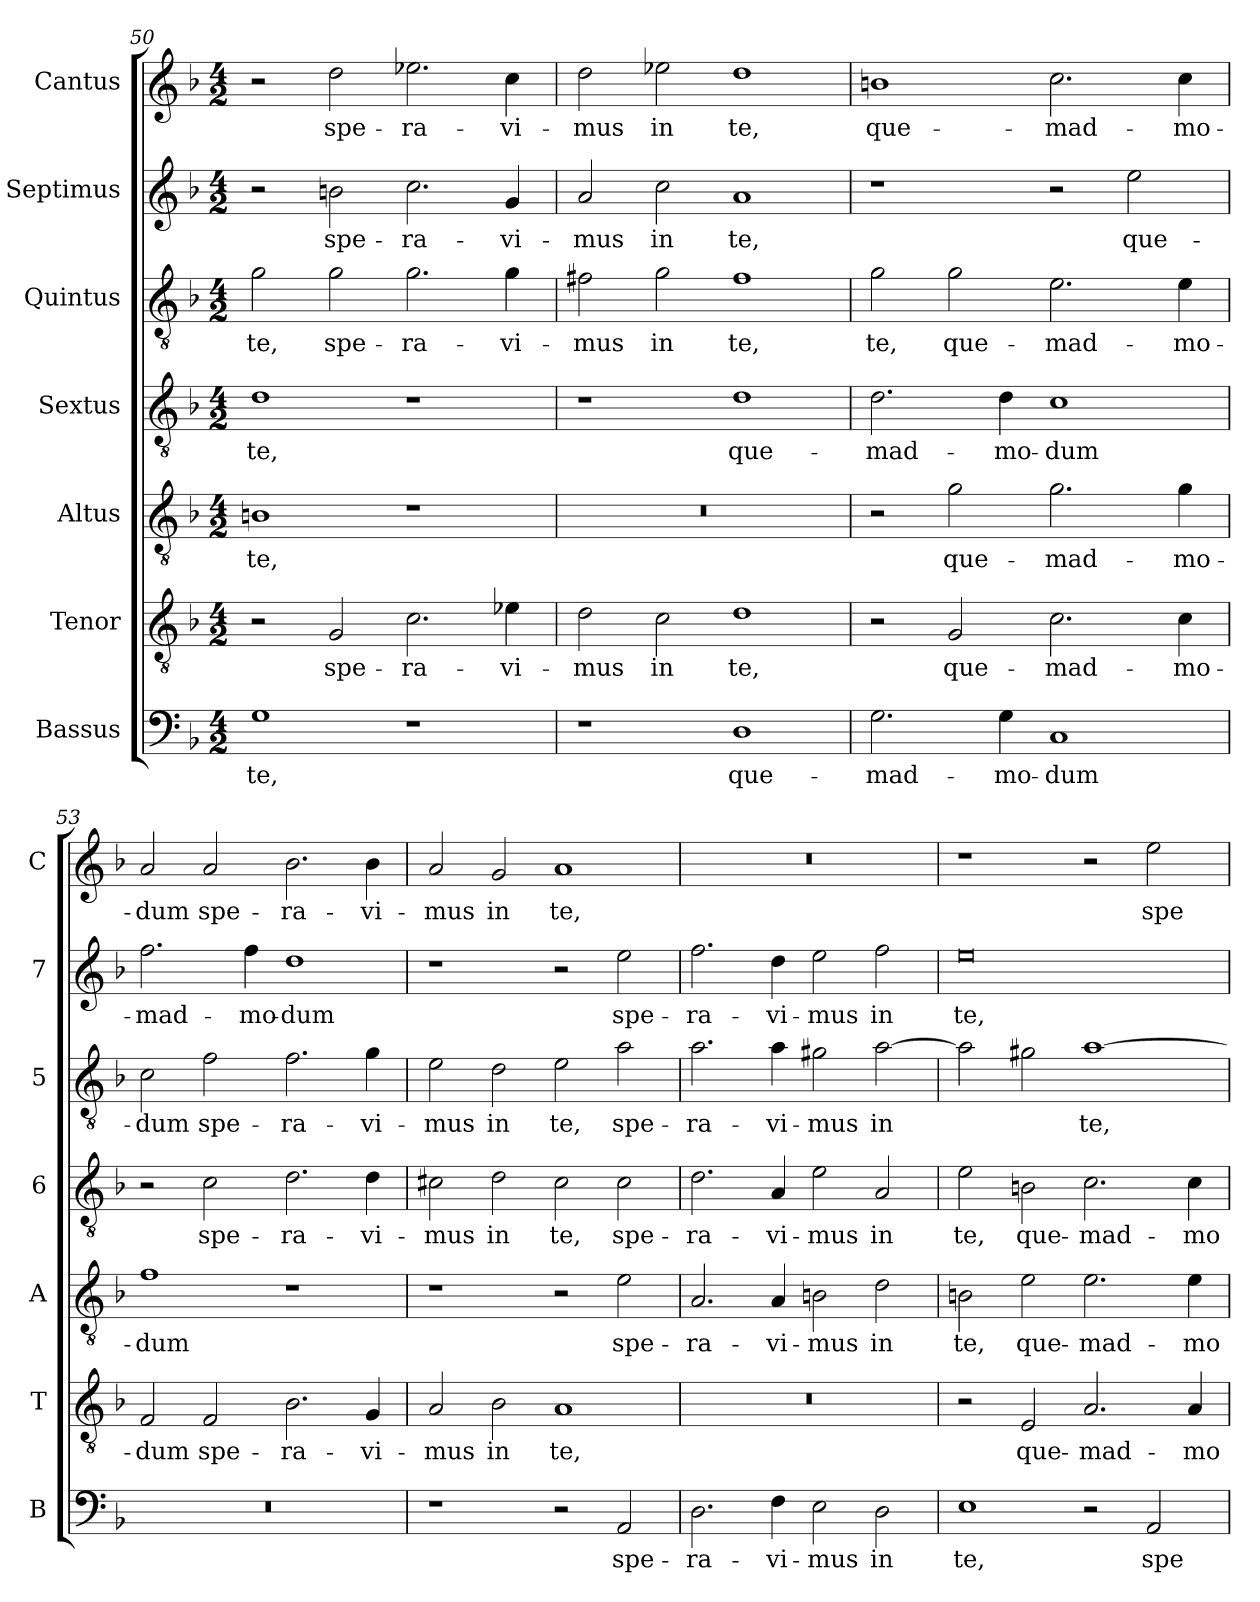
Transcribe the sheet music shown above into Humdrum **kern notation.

**kern	**text	**kern	**text	**kern	**text	**kern	**text	**kern	**text	**kern	**text	**kern	**text
*part7	*part7	*part6	*part6	*part5	*part5	*part4	*part4	*part3	*part3	*part2	*part2	*part1	*part1
*staff7	*staff7	*staff6	*staff6	*staff5	*staff5	*staff4	*staff4	*staff3	*staff3	*staff2	*staff2	*staff1	*staff1
*I"Bassus	*	*I"Tenor	*	*I"Altus	*	*I"Sextus	*	*I"Quintus	*	*I"Septimus	*	*I"Cantus	*
*I'B	*	*I'T	*	*I'A	*	*I'6	*	*I'5	*	*I'7	*	*I'C	*
*clefF4	*	*clefGv2	*	*clefGv2	*	*clefGv2	*	*clefGv2	*	*clefG2	*	*clefG2	*
*k[b-]	*	*k[b-]	*	*k[b-]	*	*k[b-]	*	*k[b-]	*	*k[b-]	*	*k[b-]	*
*F:	*	*F:	*	*F:	*	*F:	*	*F:	*	*F:	*	*F:	*
*M4/2	*	*M4/2	*	*M4/2	*	*M4/2	*	*M4/2	*	*M4/2	*	*M4/2	*
=50	=50	=50	=50	=50	=50	=50	=50	=50	=50	=50	=50	=50	=50
!	!LO:LY:b	!	!	!	!LO:LY:b	!	!LO:LY:b	!	!LO:LY:b	!	!	!	!
1G	te,	2r	.	1Bn	te,	1d	te,	2g\	te,	2r	.	2r	.
!	!	!	!LO:LY:b	!	!	!	!	!	!LO:LY:b	!	!LO:LY:b	!	!LO:LY:b
.	.	2G/	spe-	.	.	.	.	2g\	spe-	2bn\	spe-	2dd\	spe-
!	!	!	!LO:LY:b	!	!	!	!	!	!LO:LY:b	!	!LO:LY:b	!	!LO:LY:b
1r	.	2.c\	-ra-	1r	.	1r	.	2.g\	-ra-	2.cc\	-ra-	2.ee-X\	-ra-
!	!	!	!LO:LY:b	!	!	!	!	!	!LO:LY:b	!	!LO:LY:b	!	!LO:LY:b
.	.	4e-X\	-vi-	.	.	.	.	4g\	-vi-	4g/	-vi-	4cc\	-vi-
=51	=51	=51	=51	=51	=51	=51	=51	=51	=51	=51	=51	=51	=51
!	!	!	!LO:LY:b	!	!	!	!	!	!LO:LY:b	!	!LO:LY:b	!	!LO:LY:b
1r	.	2d\	-mus	0r	.	1r	.	2f#X\	-mus	2a/	-mus	2dd\	-mus
!	!	!	!LO:LY:b	!	!	!	!	!	!LO:LY:b	!	!LO:LY:b	!	!LO:LY:b
.	.	2c\	in	.	.	.	.	2g\	in	2cc\	in	2ee-X\	in
!	!LO:LY:b	!	!LO:LY:b	!	!	!	!LO:LY:b	!	!LO:LY:b	!	!LO:LY:b	!	!LO:LY:b
1D	que-	1d	te,	.	.	1d	que-	1f#	te,	1a	te,	1dd	te,
=52	=52	=52	=52	=52	=52	=52	=52	=52	=52	=52	=52	=52	=52
!	!LO:LY:b	!	!	!	!	!	!LO:LY:b	!	!LO:LY:b	!	!	!	!LO:LY:b
2.G\	-mad-	2r	.	2r	.	2.d\	-mad-	2g\	te,	1r	.	1bn	que-
!	!	!	!LO:LY:b	!	!LO:LY:b	!	!	!	!LO:LY:b	!	!	!	!
.	.	2G/	que-	2g\	que-	.	.	2g\	que-	.	.	.	.
!	!LO:LY:b	!	!	!	!	!	!LO:LY:b	!	!	!	!	!	!
4G\	-mo-	.	.	.	.	4d\	-mo-	.	.	.	.	.	.
!	!LO:LY:b	!	!LO:LY:b	!	!LO:LY:b	!	!LO:LY:b	!	!LO:LY:b	!	!	!	!LO:LY:b
1C	-dum	2.c\	-mad-	2.g\	-mad-	1c	-dum	2.e\	-mad-	2r	.	2.cc\	-mad-
!	!	!	!	!	!	!	!	!	!	!	!LO:LY:b	!	!
.	.	.	.	.	.	.	.	.	.	2ee\	que-	.	.
!	!	!	!LO:LY:b	!	!LO:LY:b	!	!	!	!LO:LY:b	!	!	!	!LO:LY:b
.	.	4c\	-mo-	4g\	-mo-	.	.	4e\	-mo-	.	.	4cc\	-mo-
=53	=53	=53	=53	=53	=53	=53	=53	=53	=53	=53	=53	=53	=53
!	!	!	!LO:LY:b	!	!LO:LY:b	!	!	!	!LO:LY:b	!	!LO:LY:b	!	!LO:LY:b
0r	.	2F/	-dum	1f	-dum	2r	.	2c\	-dum	2.ff\	-mad-	2a/	-dum
!	!	!	!LO:LY:b	!	!	!	!LO:LY:b	!	!LO:LY:b	!	!	!	!LO:LY:b
.	.	2F/	spe-	.	.	2c\	spe-	2f\	spe-	.	.	2a/	spe-
!	!	!	!	!	!	!	!	!	!	!	!LO:LY:b	!	!
.	.	.	.	.	.	.	.	.	.	4ff\	-mo-	.	.
!	!	!	!LO:LY:b	!	!	!	!LO:LY:b	!	!LO:LY:b	!	!LO:LY:b	!	!LO:LY:b
.	.	2.B-\	-ra-	1r	.	2.d\	-ra-	2.f\	-ra-	1dd	-dum	2.b-\	-ra-
!	!	!	!LO:LY:b	!	!	!	!LO:LY:b	!	!LO:LY:b	!	!	!	!LO:LY:b
.	.	4G/	-vi-	.	.	4d\	-vi-	4g\	-vi-	.	.	4b-\	-vi-
=54	=54	=54	=54	=54	=54	=54	=54	=54	=54	=54	=54	=54	=54
!	!	!	!LO:LY:b	!	!	!	!LO:LY:b	!	!LO:LY:b	!	!	!	!LO:LY:b
1r	.	2A/	-mus	1r	.	2c#X\	-mus	2e\	-mus	1r	.	2a/	-mus
!	!	!	!LO:LY:b	!	!	!	!LO:LY:b	!	!LO:LY:b	!	!	!	!LO:LY:b
.	.	2B-\	in	.	.	2d\	in	2d\	in	.	.	2g/	in
!	!	!	!LO:LY:b	!	!	!	!LO:LY:b	!	!LO:LY:b	!	!	!	!LO:LY:b
2r	.	1A	te,	2r	.	2c#\	te,	2e\	te,	2r	.	1a	te,
!	!LO:LY:b	!	!	!	!LO:LY:b	!	!LO:LY:b	!	!LO:LY:b	!	!LO:LY:b	!	!
2AA/	spe-	.	.	2e\	spe-	2c#\	spe-	2a\	spe-	2ee\	spe-	.	.
=55	=55	=55	=55	=55	=55	=55	=55	=55	=55	=55	=55	=55	=55
!	!LO:LY:b	!	!	!	!LO:LY:b	!	!LO:LY:b	!	!LO:LY:b	!	!LO:LY:b	!	!
2.D\	-ra-	0r	.	2.A/	-ra-	2.d\	-ra-	2.a\	-ra-	2.ff\	-ra-	0r	.
!	!LO:LY:b	!	!	!	!LO:LY:b	!	!LO:LY:b	!	!LO:LY:b	!	!LO:LY:b	!	!
4F\	-vi-	.	.	4A/	-vi-	4A/	-vi-	4a\	-vi-	4dd\	-vi-	.	.
!	!LO:LY:b	!	!	!	!LO:LY:b	!	!LO:LY:b	!	!LO:LY:b	!	!LO:LY:b	!	!
2E\	-mus	.	.	2Bn\	-mus	2e\	-mus	2g#X\	-mus	2ee\	-mus	.	.
!	!LO:LY:b	!	!	!	!LO:LY:b	!	!LO:LY:b	!	!LO:LY:b	!	!LO:LY:b	!	!
2D\	in	.	.	2d\	in	2A/	in	[2a\	in	2ff\	in	.	.
=56	=56	=56	=56	=56	=56	=56	=56	=56	=56	=56	=56	=56	=56
!	!LO:LY:b	!	!	!	!LO:LY:b	!	!LO:LY:b	!	!	!	!LO:LY:b	!	!
1E	te,	2r	.	2Bn\	te,	2e\	te,	2a\]	.	0ee	te,	1r	.
!	!	!	!LO:LY:b	!	!LO:LY:b	!	!LO:LY:b	!	!	!	!	!	!
.	.	2E/	que-	2e\	que-	2Bn\	que-	2g#X\	.	.	.	.	.
!	!	!	!LO:LY:b	!	!LO:LY:b	!	!LO:LY:b	!	!LO:LY:b	!	!	!	!
2r	.	2.A/	-mad-	2.e\	-mad-	2.c\	-mad-	[1a	te,	.	.	2r	.
!	!LO:LY:b	!	!	!	!	!	!	!	!	!	!	!	!LO:LY:b
2AA/	spe-	.	.	.	.	.	.	.	.	.	.	2ee\	spe-
!	!	!	!LO:LY:b	!	!LO:LY:b	!	!LO:LY:b	!	!	!	!	!	!
.	.	4A/	-mo-	4e\	-mo-	4c\	-mo	.	.	.	.	.	.
=	=	=	=	=	=	=	=	=	=	=	=	=	=
*-	*-	*-	*-	*-	*-	*-	*-	*-	*-	*-	*-	*-	*-
